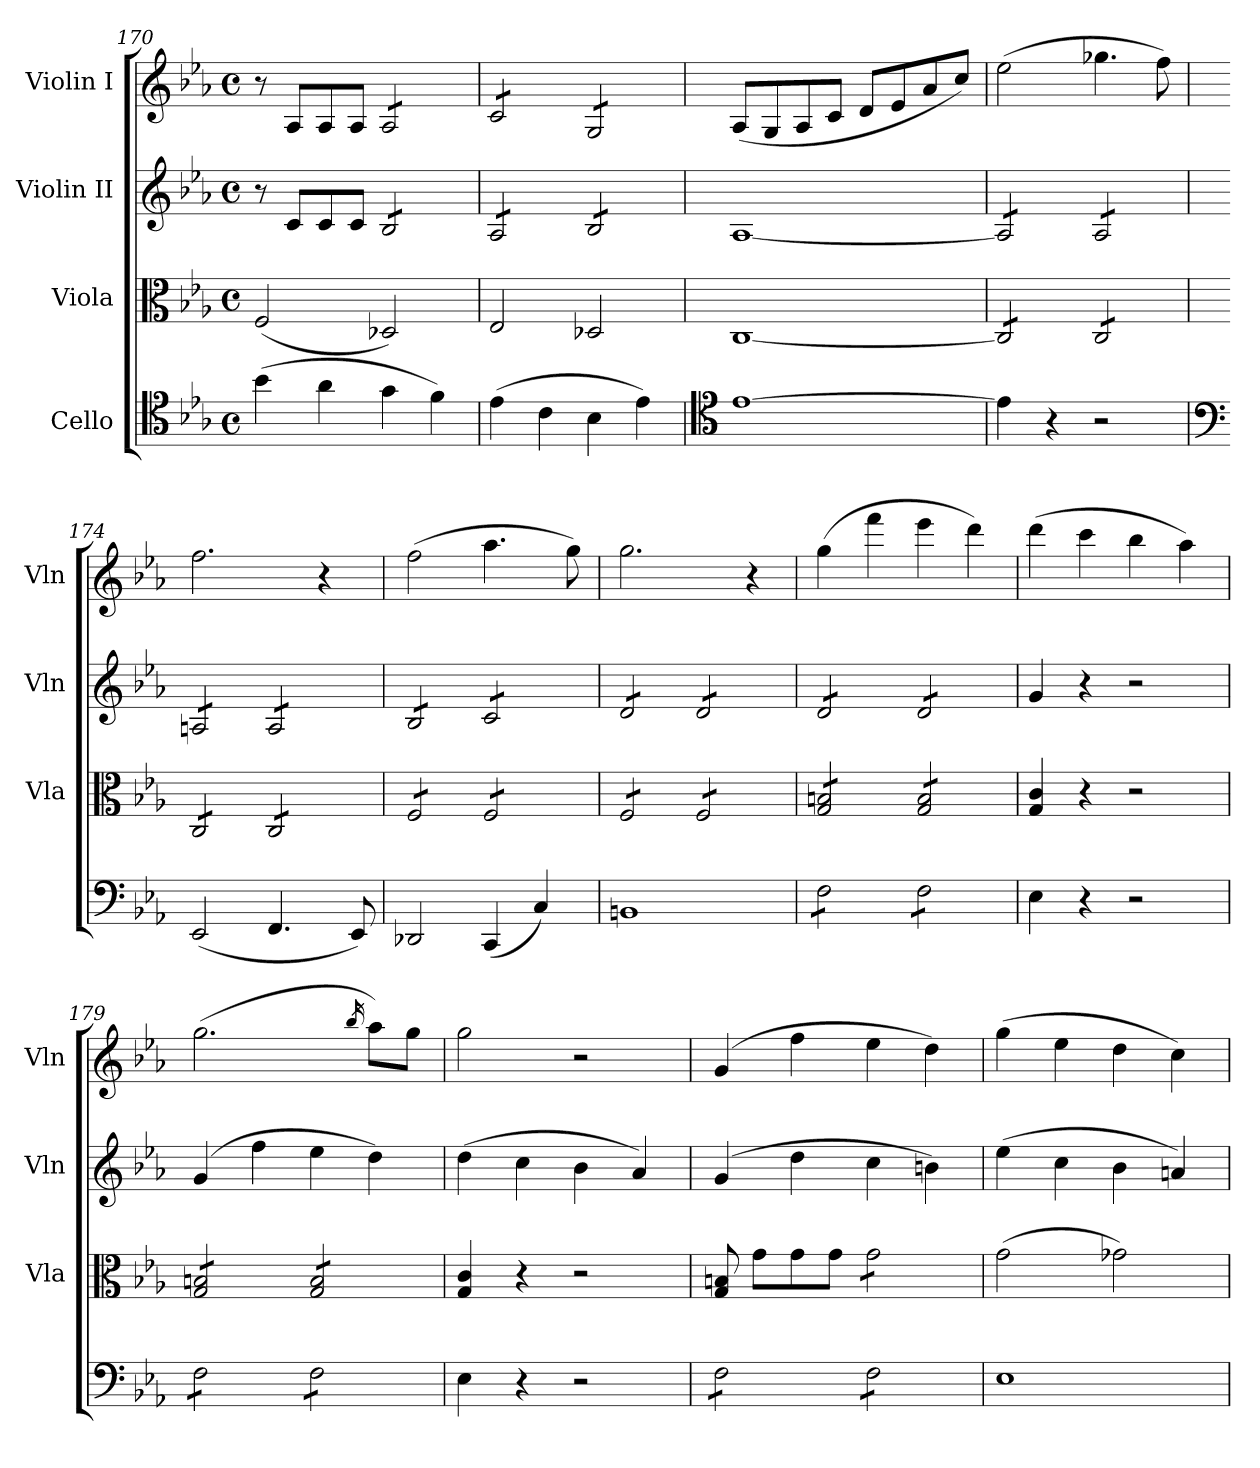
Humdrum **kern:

**kern	**kern	**kern	**kern
*part4	*part3	*part2	*part1
*staff4	*staff3	*staff2	*staff1
*I"Cello	*I"Viola	*I"Violin II	*I"Violin I
*	*I'Vla	*I'Vln	*I'Vln
!!LO:PB:g=z
*clefC4	*clefC3	*clefG2	*clefG2
*k[b-e-a-]	*k[b-e-a-]	*k[b-e-a-]	*k[b-e-a-]
*M4/4	*M4/4	*M4/4	*M4/4
*met(c)	*met(c)	*met(c)	*met(c)
=170	=170	=170	=170
(>4b-\	(<2F/	8r	8r
.	.	8c/L	8A-/L
4a-\	.	8c/	8A-/
.	.	8c/J	8A-/J
*	*	*tremolo	*
*	*	*	*tremolo
4g\	2D-X/)	8B-/L	8A-/L
.	.	8B-/	8A-/
4f\)	.	8B-/	8A-/
.	.	8B-/J	8A-/J
=171	=171	=171	=171
(>4e-\	2E-/	8A-/L	8c/L
.	.	8A-/	8c/
4c\	.	8A-/	8c/
.	.	8A-/J	8c/J
4B-\	2D-X/	8B-/L	8G/L
.	.	8B-/	8G/
4e-\)	.	8B-/	8G/
.	.	8B-/J	8G/J
*	*	*	*Xtremolo
*	*	*Xtremolo	*
=172	=172	=172	=172
*clefC4	*	*	*
[1e-	[1C	[1A-	(<8A-/L
.	.	.	8G/
.	.	.	8A-/
.	.	.	8c/J
.	.	.	8d/L
.	.	.	8e-/
.	.	.	8a-/
.	.	.	8cc/J)
=173	=173	=173	=173
*	*tremolo	*	*
*	*	*tremolo	*
4e-\]	8C/]L	8A-/]L	(>2ee-\
.	8C/	8A-/	.
4r	8C/	8A-/	.
.	8C/J	8A-/J	.
2r	8C/L	8A-/L	4.gg-X\
.	8C/	8A-/	.
.	8C/	8A-/	.
.	8C/J	8A-/J	8ff\)
=174	=174	=174	=174
*clefF4	*	*	*
(<2EE-/	8C/L	8An/L	2.ff\
.	8C/	8An/	.
.	8C/	8An/	.
.	8C/J	8An/J	.
4.FF/	8C/L	8A/L	.
.	8C/	8A/	.
.	8C/	8A/	4r
8EE-/)	8C/J	8A/J	.
=175	=175	=175	=175
2DD-X/	8F/L	8B-/L	(>2ff\
.	8F/	8B-/	.
.	8F/	8B-/	.
.	8F/J	8B-/J	.
(<4CC/	8F/L	8c/L	4.aa-\
.	8F/	8c/	.
4C/)	8F/	8c/	.
.	8F/J	8c/J	8gg\)
=176	=176	=176	=176
1BBn	8F/L	8d/L	2.gg\
.	8F/	8d/	.
.	8F/	8d/	.
.	8F/J	8d/J	.
.	8F/L	8d/L	.
.	8F/	8d/	.
.	8F/	8d/	4r
.	8F/J	8d/J	.
=177	=177	=177	=177
*tremolo	*	*	*
8F\L	8G/ 8Bn/L	8d/L	(>4gg\
8F\	8G/ 8Bn/	8d/	.
8F\	8G/ 8Bn/	8d/	4fff\
8F\J	8G/ 8Bn/J	8d/J	.
8F\L	8G/ 8B/L	8d/L	4eee-\
8F\	8G/ 8B/	8d/	.
8F\	8G/ 8B/	8d/	4ddd\)
8F\J	8G/ 8B/J	8d/J	.
*	*	*Xtremolo	*
*	*Xtremolo	*	*
*Xtremolo	*	*	*
=178	=178	=178	=178
4E-\	4G/ 4c/	4g/	(>4ddd\
4r	4r	4r	4ccc\
2r	2r	2r	4bb-\
.	.	.	4aa-\)
=179	=179	=179	=179
*tremolo	*	*	*
*	*tremolo	*	*
8F\L	8G/ 8Bn/L	(>4g/	(>2.gg\
8F\	8G/ 8Bn/	.	.
8F\	8G/ 8Bn/	4ff\	.
8F\J	8G/ 8Bn/J	.	.
8F\L	8G/ 8B/L	4ee-\	.
8F\	8G/ 8B/	.	.
.	.	.	16qbb-/
8F\	8G/ 8B/	4dd\)	8aa-\L)
8F\J	8G/ 8B/J	.	8gg\J
*	*Xtremolo	*	*
*Xtremolo	*	*	*
=180	=180	=180	=180
4E-\	4G/ 4c/	(>4dd\	2gg\
4r	4r	4cc\	.
2r	2r	4b-\	2r
.	.	4a-/)	.
=181	=181	=181	=181
*tremolo	*	*	*
8F\L	8G/ 8Bn/	(>4g/	(>4g/
8F\	8g\L	.	.
8F\	8g\	4dd\	4ff\
8F\J	8g\J	.	.
*	*tremolo	*	*
8F\L	8g\L	4cc\	4ee-\
8F\	8g\	.	.
8F\	8g\	4bn\)	4dd\)
8F\J	8g\J	.	.
*	*Xtremolo	*	*
*Xtremolo	*	*	*
=182	=182	=182	=182
1E-	(>2g\	(>4ee-\	(>4gg\
.	.	4cc\	4ee-\
.	2g-X\)	4b-\	4dd\
.	.	4an/)	4cc\)
=	=	=	=
*-	*-	*-	*-
